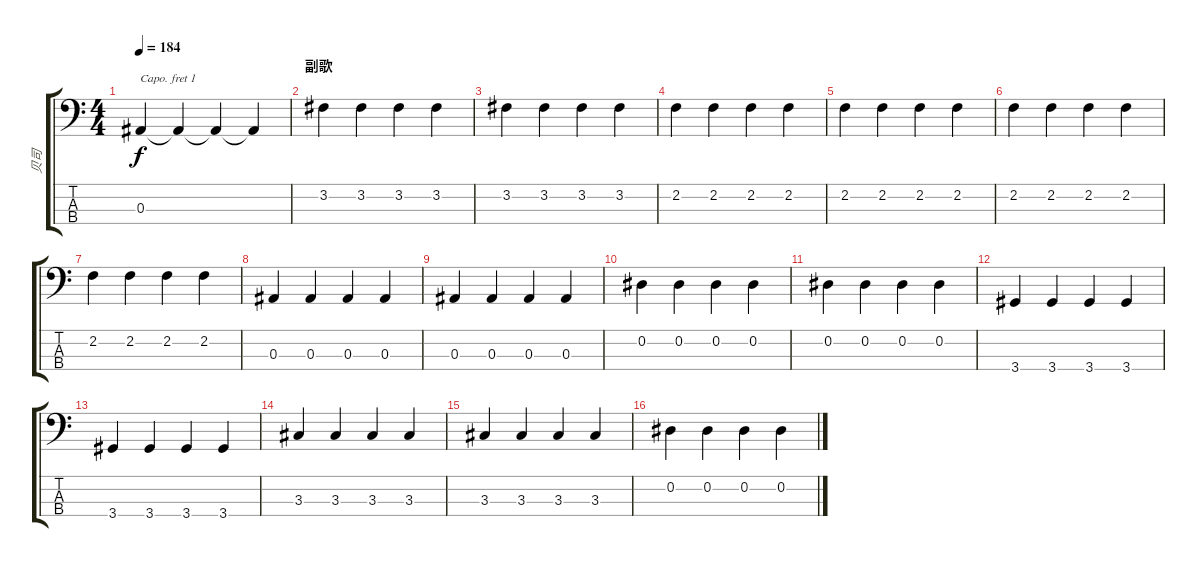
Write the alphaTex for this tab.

\track ("贝司" "贝司") {instrument electricbassfinger}
\staff {score tabs}
\capo 1
\tuning (G2 D2 A1 E1) {hide}
\ts (4 4)
\tempo 184
\clef f4
\ks c
0.3{t}.4{dy f} 0.3{t}.4 0.3{t}.4 0.3{t}.4 |
\section ("" "副歌")
3.2.4 3.2.4 3.2.4 3.2.4 |
3.2.4 3.2.4 3.2.4 3.2.4 |
2.2.4 2.2.4 2.2.4 2.2.4 |
2.2.4 2.2.4 2.2.4 2.2.4 |
2.2.4 2.2.4 2.2.4 2.2.4 |
2.2.4 2.2.4 2.2.4 2.2.4 |
0.3.4 0.3.4 0.3.4 0.3.4 |
0.3.4 0.3.4 0.3.4 0.3.4 |
0.2.4 0.2.4 0.2.4 0.2.4 |
0.2.4 0.2.4 0.2.4 0.2.4 |
3.4.4 3.4.4 3.4.4 3.4.4 |
3.4.4 3.4.4 3.4.4 3.4.4 |
3.3.4 3.3.4 3.3.4 3.3.4 |
3.3.4 3.3.4 3.3.4 3.3.4 |
0.2.4 0.2.4 0.2.4 0.2.4
